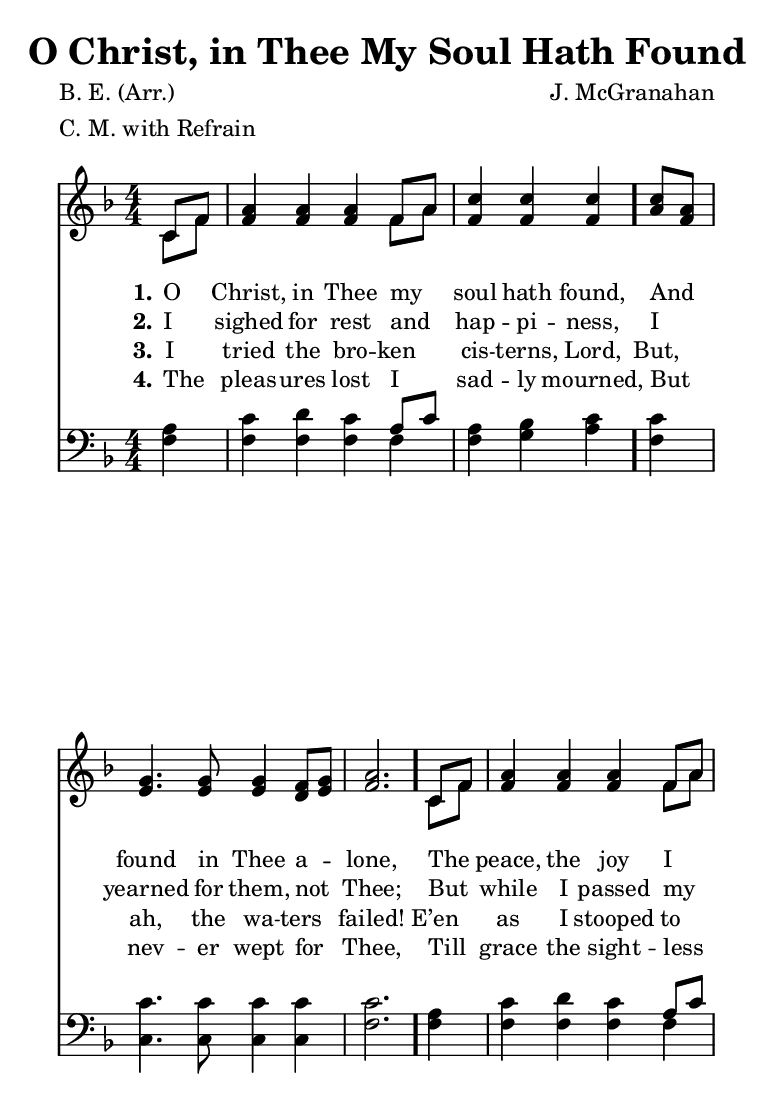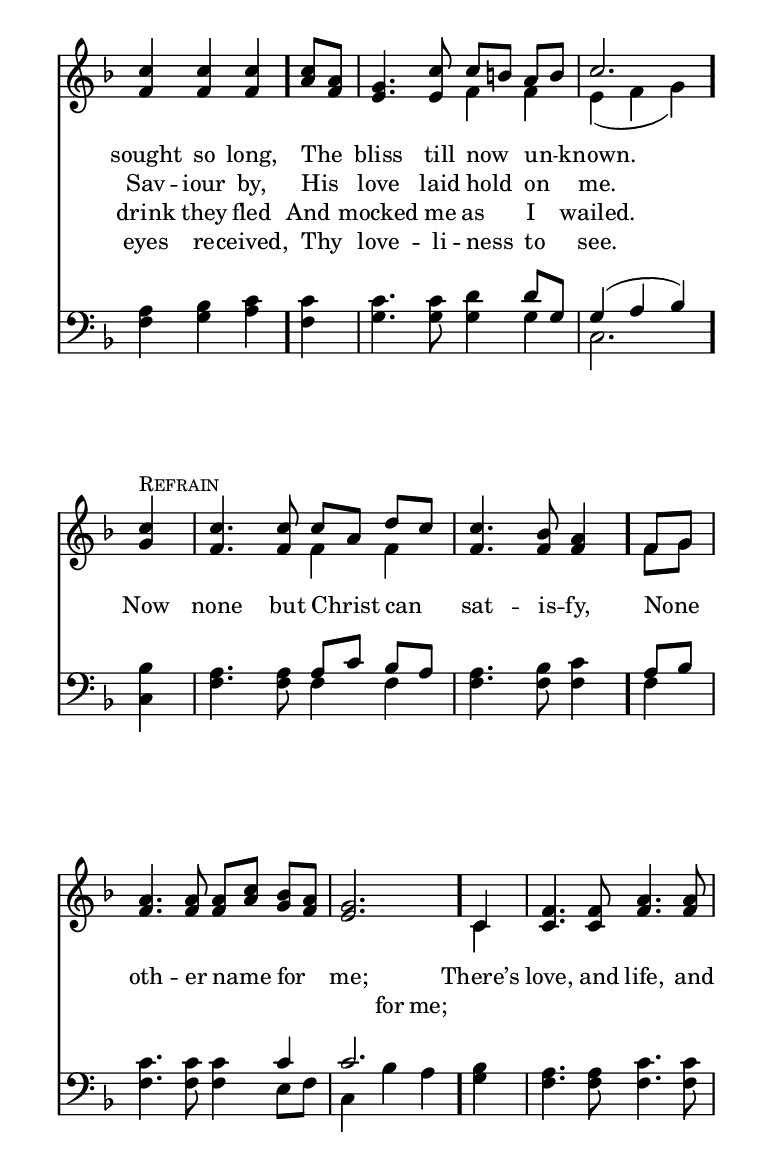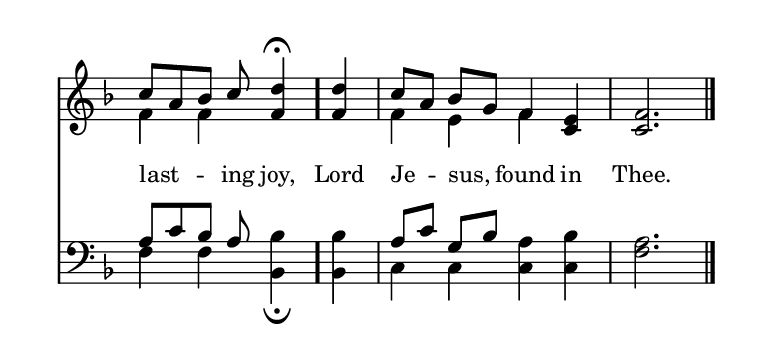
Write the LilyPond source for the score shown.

\include "common/global.ily"
\paper {
  \include "common/paper.ily"
}

\header{
  %gospel
  hymnnumber = "106"
  title = "O Christ, in Thee My Soul Hath Found"
  tunename = "None But Christ Can Satisfy" % from Metrical Index of Tunes
  meter = "C. M. with Refrain"
  poet = "B. E. (Arr.)"
  composer = "J. McGranahan"
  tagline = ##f
}

% for fermata in MIDI
ta = { \tempo 4=80 }
tb = { \tempo 4=32 }

patternAA = { }

global = {
  \include "common/overrides.ily"
  \override Staff.TimeSignature.style = #'numbered
  \time 4/4
  \override Score.MetronomeMark.transparent = ##t % hide all fermata changes too
  \ta
  \key f \major
  \partial 4
  \autoBeamOff
}

notesSoprano = {
\global
\relative c' {

  c8[ f8] | a4 a4 a4 f8[ a8] | c4 c4 c4
  c8[ a8] | g4. g8 g4 f8[ g8] | a2.
  c,8[ f8] | a4 a4 a4 f8[ a8] | c4 c4 c4
  c8[ a8] | g4. c8 c8[ b!8] a8[ b8] | c2.

  \eogbreak
  << s^\markup { \small \caps "Refrain" }
  { c4 | c4. c8 c8[ a8] d8[ c8] | c4. bes8 a4 } >>
  f8[ g8] | a4. a8 a8[ c8] bes8[ a8] | g2.
  c,4 | f4. f8 a4. a8 | c8[ a8 bes8] c8 \tb d4 \fermata \ta
  d4 | c8[ a8] bes8[ g8] f4 e4 | f2.

  \bar "|."

}
}

notesAlto = {
\global
\relative e' {

  c8[ f8] | f4 f4 f4 f8[ a8] | f4 f4 f4
  a8[ f8] | e4. e8 e4 d8[ e8] | f2.
  c8[ f8] | f4 f4 f4 f8[ a8] | f4 f4 f4
  a8[ f8] | e4. e8 f4 f4 | e4( f4 g4)

  g4 | f4. f8 f4 f4 | f4. f8 f4
  f8[ g8] | f4. f8 f8[ a8] g8[ f8] | e2.
  c4 | c4. c8 f4. f8 | f4 f4 f4
  f4 | f4 e4 f4 c4 | c2.

}
}

notesTenor = {
\global
\relative a {

  a4 | c4 d4 c4 a8[ c8] | a4 bes4 c4
  c4 | c4. c8 c4 c4 | c2.
  a4 | c4 d4 c4 a8[ c8] | a4 bes4 c4
  c4 | c4. c8 d4 d8[ g,8] | g4( a4 bes4)

  bes4 | a4. a8 a8[ c8] bes8[ a8] | a4. bes8 c4
  a8[ bes8] | c4. c8 c4 c4 | c2.
  bes4 | a4. a8 c4. c8 | a8[ c8 bes8] a8 bes4
  bes4 | a8[ c8] g8[ bes8] a4 bes4 | a2.

}
}

notesBass = {
\global
\relative f {

  f4 | f4 f4 f4 f4 | f4 g4 a4
  f4 | c4. c8 c4 c4 | f2.
  f4 | f4 f4 f4 f4 | f4 g4 a4
  f4 | g4. g8 g4 g4 | c,2.

  c4 | f4. f8 f4 f4 | f4. f8 f4
  f4 | f4. f8 f4 e8[ f8] | c4 bes'4 a4
  g4 | f4. f8 f4. f8 | f4 f4 bes,4_\fermata
  bes4 | c4 c4 c4 c4 | f2.

}
}

Refrain = \lyricmode {

Now none but Christ can sat -- is -- fy, \bar "."
None oth -- er name for me; \bar "."
There’s love, and life, and last -- ing joy, \bar "."
Lord Je -- sus, found in Thee. \bar "."

}

wordsA = \lyricmode {
\set stanza = "1."

O Christ, in Thee my soul hath found, \bar "."
And found in Thee a -- lone, \bar "."
The peace, the joy I sought so long, \bar "."
The bliss till now un -- known. \bar "."

}

wordsB = \lyricmode {
\set stanza = "2."

I sighed for rest and hap -- pi -- ness,
I yearned for them, not Thee;
But while I passed my Sav -- iour by,
His love laid hold on me.

\Refrain

}

wordsC = \lyricmode {
\set stanza = "3."

I tried the bro -- ken cis -- terns, Lord,
But, ah, the wa -- ters failed!
E’en as I stooped to drink they fled
And mocked me as I wailed.

}

wordsD = \lyricmode {
\set stanza = "4."

The pleas -- ures lost I sad -- ly mourned,
But nev -- er wept for Thee,
Till grace the sight -- less eyes re -- ceived,
Thy love -- li -- ness to see.

}

underWords = \lyricmode {

{ \repeat unfold 41 { \skip 4 } }
\markup { \with-color #white { _ } } for me;

}

\score {
  \context ChoirStaff <<
    \context Staff = upper <<
      \set Staff.autoBeaming = ##f
      \set ChoirStaff.systemStartDelimiter = #'SystemStartBar
      \set ChoirStaff.printPartCombineTexts = ##f
      \partcombine #'(2 . 11) \notesSoprano \notesAlto
      \context NullVoice = sopranos { \voiceOne << \notesSoprano >> }
      \context Lyrics = one   \lyricsto sopranos \wordsA
      \context Lyrics = two   \lyricsto sopranos \wordsB
      \context Lyrics = three \lyricsto sopranos \wordsC
      \context Lyrics = four  \lyricsto sopranos \wordsD
    >>
    \context Staff = men <<
      \set Staff.autoBeaming = ##f
      \clef bass
      \set ChoirStaff.printPartCombineTexts = ##f
      \partcombine #'(2 . 11) \notesTenor \notesBass
      \context NullVoice = basses { \voiceTwo << \notesBass >> }
    >>
    \context Lyrics = three \lyricsto basses \underWords
  >>
  \layout {
    \include "common/layout.ily"
  }
  #(cond ((ly:get-option 'eog-midi-permitted) #{ \midi{
    \include "common/midi.ily"
  } #}))
}

\version "2.19.49"  % necessary for upgrading to future LilyPond versions.

% vi:set et ts=2 sw=2 ai nocindent syntax=lilypond:
